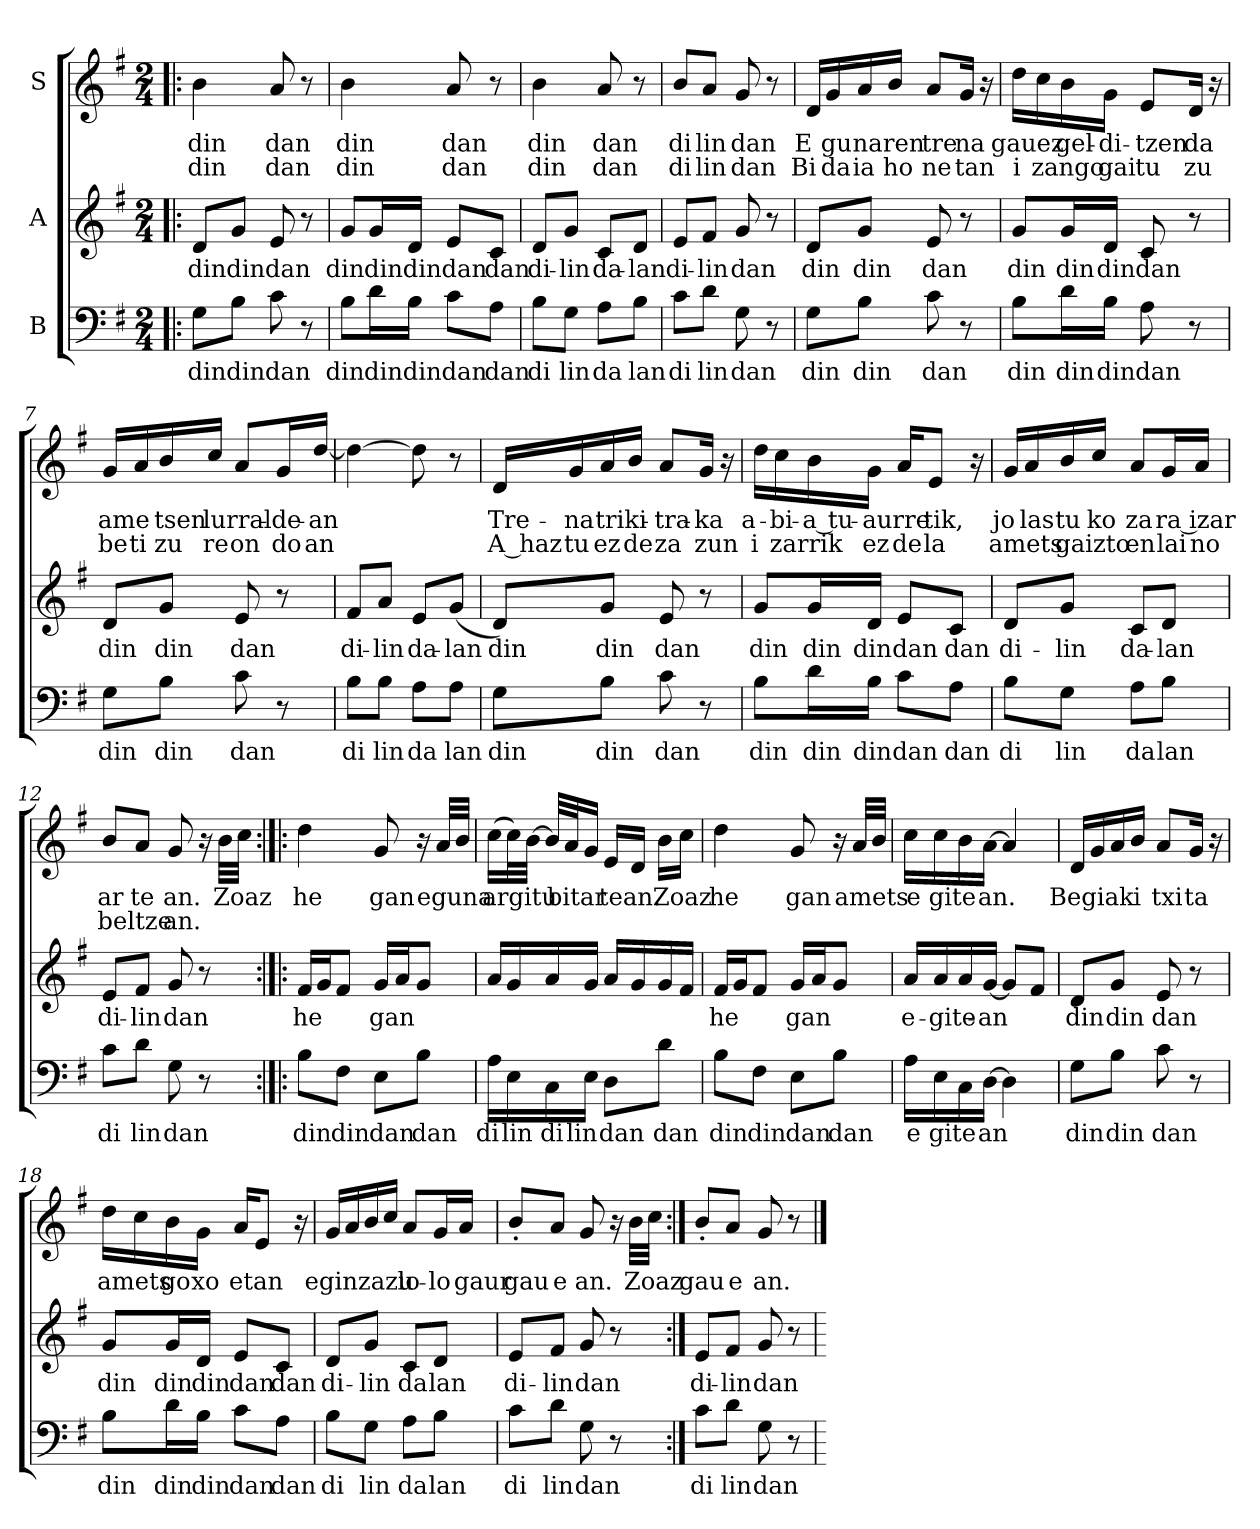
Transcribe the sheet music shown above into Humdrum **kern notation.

**kern	**text	**kern	**text	**kern	**text	**text
*part3	*part3	*part2	*part2	*part1	*part1	*part1
*staff3	*staff3	*staff2	*staff2	*staff1	*staff1	*staff1
*I"B	*	*I"A	*	*I"S	*	*
!!LO:PB:g=z
*stria5	*	*stria5	*	*stria5	*	*
*clefF4	*	*clefG2	*	*clefG2	*	*
*k[f#]	*	*k[f#]	*	*k[f#]	*	*
*G:	*	*G:	*	*G:	*	*
*M2/4	*	*M2/4	*	*M2/4	*	*
=1!|:	=1!|:	=1!|:	=1!|:	=1!|:	=1!|:	=1!|:
!	!LO:LY:b:cj	!	!LO:LY:b:cj	!	!LO:LY:b:cj	!LO:LY:b:cj
8G\L	din	8d/L	din	4b\	din	din
!	!LO:LY:b:cj	!	!LO:LY:b:cj	!	!	!
8B\J	din	8g/J	din	.	.	.
!	!LO:LY:b:cj	!	!LO:LY:b:cj	!	!LO:LY:b:cj	!LO:LY:b:cj
8c\	dan	8e/	dan	8a/	dan	dan
8r	.	8r	.	8r	.	.
=2	=2	=2	=2	=2	=2	=2
!	!LO:LY:b:cj	!	!LO:LY:b:cj	!	!LO:LY:b:cj	!LO:LY:b:cj
8B\L	din	8g/L	din	4b\	din	din
!	!LO:LY:b:cj	!	!LO:LY:b:cj	!	!	!
16d\	din	16g/	din	.	.	.
!	!LO:LY:b:cj	!	!LO:LY:b:cj	!	!	!
16B\J	din	16d/J	din	.	.	.
!	!LO:LY:b:cj	!	!LO:LY:b:cj	!	!LO:LY:b:cj	!LO:LY:b:cj
8c\L	dan	8e/L	dan	8a/	dan	dan
!	!LO:LY:b:cj	!	!LO:LY:b:cj	!	!	!
8A\J	dan	8c/J	dan	8r	.	.
=3	=3	=3	=3	=3	=3	=3
!	!LO:LY:b:cj	!	!LO:LY:b:cj	!	!LO:LY:b:cj	!LO:LY:b:cj
8B\L	di	8d/L	di-	4b\	din	din
!	!LO:LY:b:cj	!	!LO:LY:b:cj	!	!	!
8G\J	lin	8g/J	-lin	.	.	.
!	!LO:LY:b:cj	!	!LO:LY:b:cj	!	!LO:LY:b:cj	!LO:LY:b:cj
8A\L	da	8c/L	da-	8a/	dan	dan
!	!LO:LY:b:cj	!	!LO:LY:b:cj	!	!	!
8B\J	lan	8d/J	-lan	8r	.	.
=4	=4	=4	=4	=4	=4	=4
!	!LO:LY:b:cj	!	!LO:LY:b:cj	!	!LO:LY:b:cj	!LO:LY:b:cj
8c\L	di	8e/L	di-	8b/L	di	di
!	!LO:LY:b:cj	!	!LO:LY:b:cj	!	!LO:LY:b:cj	!LO:LY:b:cj
8d\J	lin	8f#/J	-lin	8a/J	lin	lin
!	!LO:LY:b:cj	!	!LO:LY:b:cj	!	!LO:LY:b:cj	!LO:LY:b:cj
8G\	dan	8g/	dan	8g/	dan	dan
8r	.	8r	.	8r	.	.
=5	=5	=5	=5	=5	=5	=5
!	!LO:LY:b:cj	!	!LO:LY:b:cj	!	!LO:LY:b:cj	!LO:LY:b:cj
8G\L	din	8d/L	din	16d/L	E	Bi
!	!	!	!	!	!LO:LY:b:cj	!LO:LY:b:cj
.	.	.	.	16g/	gu	da
!	!LO:LY:b:cj	!	!LO:LY:b:cj	!	!LO:LY:b:cj	!LO:LY:b:cj
8B\J	din	8g/J	din	16a/	na	ia
!	!	!	!	!	!LO:LY:b:cj	!LO:LY:b:cj
.	.	.	.	16b/J	ren	ho
!	!LO:LY:b:cj	!	!LO:LY:b:cj	!	!LO:LY:b:cj	!LO:LY:b:cj
8c\	dan	8e/	dan	8a/L	tre	ne
!	!	!	!	!	!LO:LY:b:cj	!LO:LY:b:cj
8r	.	8r	.	16g/J	na	tan
.	.	.	.	16ra	.	.
!!LO:LB:g=z
=6	=6	=6	=6	=6	=6	=6
!	!LO:LY:b:cj	!	!LO:LY:b:cj	!	!LO:LY:b:cj	!LO:LY:b:cj
8B\L	din	8g/L	din	16dd\L	gauez	i
!	!	!	!	!	!	!LO:LY:b:cj
.	.	.	.	16cc\	.	zango
!	!LO:LY:b:cj	!	!LO:LY:b:cj	!	!LO:LY:b:cj	!
16d\	din	16g/	din	16b\	gel-	.
!	!LO:LY:b:cj	!	!LO:LY:b:cj	!	!LO:LY:b:cj	!LO:LY:b:cj
16B\J	din	16d/J	din	16g\J	-di-	-gai
!	!LO:LY:b:cj	!	!LO:LY:b:cj	!	!LO:LY:b:cj	!LO:LY:b:cj
8A\	dan	8c/	dan	8e/L	tzen	tu
!	!	!	!	!	!LO:LY:b:cj	!LO:LY:b:cj
8r	.	8r	.	16d/J	da	zu
.	.	.	.	16ra	.	.
=7	=7	=7	=7	=7	=7	=7
!	!LO:LY:b:cj	!	!LO:LY:b:cj	!	!LO:LY:b	!LO:LY:b:cj
8G\L	din	8d/L	din	16g/L	ame	be
!	!	!	!	!	!	!LO:LY:b:cj
.	.	.	.	16a/	.	ti
!	!LO:LY:b:cj	!	!LO:LY:b:cj	!	!LO:LY:b:cj	!LO:LY:b:cj
8B\J	din	8g/J	din	16b/	tsen	zu
!	!	!	!	!	!LO:LY:b	!LO:LY:b:cj
.	.	.	.	16cc/J	lurral-	-re
!	!LO:LY:b:cj	!	!LO:LY:b:cj	!	!	!LO:LY:b:cj
8c\	dan	8e/	dan	8a/L	.	on
!	!	!	!	!	!LO:LY:b:cj	!LO:LY:b:cj
8r	.	8r	.	16g/	de-	-do
!	!	!	!	!	!LO:LY:b	!LO:LY:b
.	.	.	.	[>16dd/J	an	an
=8	=8	=8	=8	=8	=8	=8
!	!LO:LY:b:cj	!	!LO:LY:b:cj	!	!	!
8B\L	di	8f#/L	di-	4dd\_>	.	.
!	!LO:LY:b:cj	!	!LO:LY:b:cj	!	!	!
8B\J	lin	8a/J	-lin	.	.	.
!	!LO:LY:b:cj	!	!LO:LY:b:cj	!	!	!
8A\L	da	8e/L	da-	8dd\]	.	.
!	!LO:LY:b:cj	!	!LO:LY:b:cj	!	!	!
8A\J	lan	(>8g/J	-lan	8r	.	.
=9	=9	=9	=9	=9	=9	=9
!	!LO:LY:b:cj	!	!LO:LY:b:cj	!	!LO:LY:b:cj	!LO:LY:b:rj
8G\L	din	8d/L)	din	16d/L	Tre-	-A haz
!	!	!	!	!	!LO:LY:b:cj	!LO:LY:b:cj
.	.	.	.	16g/	na	tu
!	!LO:LY:b:cj	!	!LO:LY:b:cj	!	!LO:LY:b	!LO:LY:b:cj
8B\J	din	8g/J	din	16a/	triki-	-ez
!	!	!	!	!	!	!LO:LY:b:cj
.	.	.	.	16b/J	.	de
!	!LO:LY:b:cj	!	!LO:LY:b:cj	!	!LO:LY:b:cj	!LO:LY:b:cj
8c\	dan	8e/	dan	8a/L	tra-	-za
!	!	!	!	!	!LO:LY:b:cj	!LO:LY:b:cj
8r	.	8r	.	16g/J	ka	zun
.	.	.	.	16ra	.	.
=10	=10	=10	=10	=10	=10	=10
!	!LO:LY:b:cj	!	!LO:LY:b:cj	!	!LO:LY:b:cj	!LO:LY:b:cj
8B\L	din	8g/L	din	16dd\L	a-	-i
!	!	!	!	!	!LO:LY:b:cj	!LO:LY:b
.	.	.	.	16cc\	bi-	-zarrik
!	!LO:LY:b:cj	!	!LO:LY:b:cj	!	!LO:LY:b:cj	!
16d\	din	16g/	din	16b\	a tu-	.
!	!LO:LY:b:cj	!	!LO:LY:b:cj	!	!LO:LY:b	!LO:LY:b:cj
16B\J	din	16d/J	din	16g\J	-aurre	ez
!	!LO:LY:b:cj	!	!LO:LY:b:cj	!	!	!LO:LY:b:cj
8c\L	dan	8e/L	dan	16a/L	.	de
!	!	!	!	!	!LO:LY:b:cj	!LO:LY:b:cj
.	.	.	.	8e/J	tik,	la
!	!LO:LY:b:cj	!	!LO:LY:b:cj	!	!	!
8A\J	dan	8c/J	dan	.	.	.
.	.	.	.	16ra	.	.
!!LO:LB:g=z
=11	=11	=11	=11	=11	=11	=11
!	!LO:LY:b:cj	!	!LO:LY:b:cj	!	!LO:LY:b:cj	!LO:LY:b
8B\L	di	8d/L	di-	16g/L	jo	amets
!	!	!	!	!	!LO:LY:b:cj	!
.	.	.	.	16a/	las	.
!	!LO:LY:b:cj	!	!LO:LY:b:cj	!	!LO:LY:b:cj	!LO:LY:b:cj
8G\J	lin	8g/J	-lin	16b/	tu	gaizto
!	!	!	!	!	!LO:LY:b:cj	!
.	.	.	.	16cc/J	ko	.
!	!LO:LY:b:cj	!	!LO:LY:b:cj	!	!LO:LY:b:cj	!LO:LY:b:cj
8A\L	da	8c/L	da-	8a/L	za	en
!	!LO:LY:b:cj	!	!LO:LY:b:cj	!	!LO:LY:b:rj	!LO:LY:b:cj
8B\J	lan	8d/J	-lan	16g/	ra izar	lai
!	!	!	!	!	!	!LO:LY:b:cj
.	.	.	.	16a/J	.	no
=12	=12	=12	=12	=12	=12	=12
!	!LO:LY:b:cj	!	!LO:LY:b:cj	!	!LO:LY:b:cj	!LO:LY:b
8c\L	di	8e/L	di-	8b/L	ar	beltze
!	!LO:LY:b:cj	!	!LO:LY:b:cj	!	!LO:LY:b:cj	!
8d\J	lin	8f#/J	-lin	8a/J	te	.
!	!LO:LY:b:cj	!	!LO:LY:b:cj	!	!LO:LY:b:cj	!LO:LY:b:cj
8G\	dan	8g/	dan	8g/	an.	an.
8r	.	8r	.	16ra	.	.
!	!	!	!	!	!LO:LY:b:cj	!
.	.	.	.	32b\L	Zoaz	.
.	.	.	.	32cc\J	.	.
=13:|!|:	=13:|!|:	=13:|!|:	=13:|!|:	=13:|!|:	=13:|!|:	=13:|!|:
!	!LO:LY:b:cj	!	!LO:LY:b:cj	!	!LO:LY:b:cj	!
8B\L	din	16f#/L	he	4dd\	he	.
.	.	16g/	.	.	.	.
!	!LO:LY:b:cj	!	!	!	!	!
8F#\J	din	8f#/J	.	.	.	.
!	!LO:LY:b:cj	!	!LO:LY:b	!	!LO:LY:b:cj	!
8E\L	dan	16g/L	gan	8g/	gan	.
.	.	16a/	.	.	.	.
!	!LO:LY:b:cj	!	!	!	!	!
8B\J	dan	8g/J	.	16ra	.	.
!	!	!	!	!	!LO:LY:b	!
.	.	.	.	32a/L	eguna	.
.	.	.	.	32b/J	.	.
=14	=14	=14	=14	=14	=14	=14
!	!LO:LY:b:cj	!	!	!	!LO:LY:b	!
16A\L	di	16a/L	.	(<16cc\L	argitu	.
!	!LO:LY:b:cj	!	!	!	!	!
16E\	lin	16g/	.	32cc\)	.	.
.	.	.	.	[>32b\J	.	.
!	!LO:LY:b:cj	!	!	!	!	!
16C\	di	16a/	.	32b/L]	.	.
!	!	!	!	!	!LO:LY:b	!
.	.	.	.	32a/	bitar	.
!	!LO:LY:b:cj	!	!	!	!	!
16E\J	lin	16g/J	.	16g/J	.	.
!	!LO:LY:b:cj	!	!	!	!LO:LY:b	!
8D\L	dan	16a/L	.	16e/L	tean.	.
.	.	16g/	.	16d/J	.	.
!	!LO:LY:b:cj	!	!	!	!LO:LY:b:cj	!
8d\J	dan	16g/	.	16b\L	Zoaz	.
.	.	16f#/J	.	16cc\J	.	.
=15	=15	=15	=15	=15	=15	=15
!	!LO:LY:b:cj	!	!LO:LY:b:cj	!	!LO:LY:b:cj	!
8B\L	din	16f#/L	he	4dd\	he	.
.	.	16g/	.	.	.	.
!	!LO:LY:b:cj	!	!	!	!	!
8F#\J	din	8f#/J	.	.	.	.
!	!LO:LY:b:cj	!	!LO:LY:b	!	!LO:LY:b:cj	!
8E\L	dan	16g/L	gan	8g/	gan	.
.	.	16a/	.	.	.	.
!	!LO:LY:b:cj	!	!	!	!	!
8B\J	dan	8g/J	.	16ra	.	.
!	!	!	!	!	!LO:LY:b	!
.	.	.	.	32a/L	amets	.
.	.	.	.	32b/J	.	.
!!LO:LB:g=z
=16	=16	=16	=16	=16	=16	=16
!	!LO:LY:b:cj	!	!LO:LY:b:cj	!	!LO:LY:b:cj	!
16A\L	e	16a/L	e-	16cc\L	e	.
!	!LO:LY:b	!	!LO:LY:b	!	!LO:LY:b	!
16E\	gite	16a/	-gite-	16cc\	gite	.
16C\	.	16a/	.	16b\	.	.
!	!LO:LY:b	!	!LO:LY:b	!	!LO:LY:b	!
[>16D\J	an	[<16g/J	-an	[<16a\J	an.	.
4D\]	.	8g/L]	.	4a/]	.	.
.	.	8f#/J	.	.	.	.
=17	=17	=17	=17	=17	=17	=17
!	!LO:LY:b:cj	!	!LO:LY:b:cj	!	!LO:LY:b	!
8G\L	din	8d/L	din	16d/L	Begiak	.
.	.	.	.	16g/	.	.
!	!LO:LY:b:cj	!	!LO:LY:b:cj	!	!	!
8B\J	din	8g/J	din	16a/	.	.
!	!	!	!	!	!LO:LY:b:cj	!
.	.	.	.	16b/J	i	.
!	!LO:LY:b:cj	!	!LO:LY:b:cj	!	!LO:LY:b:cj	!
8c\	dan	8e/	dan	8a/L	txi	.
!	!	!	!	!	!LO:LY:b:cj	!
8r	.	8r	.	16g/J	ta	.
.	.	.	.	16ra	.	.
=18	=18	=18	=18	=18	=18	=18
!	!LO:LY:b:cj	!	!LO:LY:b:cj	!	!LO:LY:b	!
8B\L	din	8g/L	din	16dd\L	amets	.
.	.	.	.	16cc\	.	.
!	!LO:LY:b:cj	!	!LO:LY:b:cj	!	!LO:LY:b:cj	!
16d\	din	16g/	din	16b\	go	.
!	!LO:LY:b:cj	!	!LO:LY:b:cj	!	!LO:LY:b:cj	!
16B\J	din	16d/J	din	16g\J	xo	.
!	!LO:LY:b:cj	!	!LO:LY:b:cj	!	!LO:LY:b	!
8c\L	dan	8e/L	dan	16a/L	etan	.
.	.	.	.	8e/J	.	.
!	!LO:LY:b:cj	!	!LO:LY:b:cj	!	!	!
8A\J	dan	8c/J	dan	.	.	.
.	.	.	.	16ra	.	.
=19	=19	=19	=19	=19	=19	=19
!	!LO:LY:b:cj	!	!LO:LY:b:cj	!	!LO:LY:b	!
8B\L	di	8d/L	di-	16g/L	eginzazu	.
.	.	.	.	16a/	.	.
!	!LO:LY:b:cj	!	!LO:LY:b:cj	!	!	!
8G\J	lin	8g/J	-lin	16b/	.	.
.	.	.	.	16cc/J	.	.
!	!LO:LY:b:cj	!	!LO:LY:b:cj	!	!LO:LY:b:cj	!
8A\L	da	8c/L	da	8a/L	lo-	.
!	!LO:LY:b:cj	!	!LO:LY:b:cj	!	!LO:LY:b:cj	!
8B\J	lan	8d/J	lan	16g/	-lo	.
!	!	!	!	!	!LO:LY:b:cj	!
.	.	.	.	16a/J	gaur	.
=20	=20	=20	=20	=20	=20	=20
!	!LO:LY:b:cj	!	!LO:LY:b:cj	!	!LO:LY:b:cj	!
8c\L	di	8e/L	di-	8b'>/L	gau	.
!	!LO:LY:b:cj	!	!LO:LY:b:cj	!	!LO:LY:b:cj	!
8d\J	lin	8f#/J	-lin	8a/J	e	.
!	!LO:LY:b:cj	!	!LO:LY:b:cj	!	!LO:LY:b:cj	!
8G\	dan	8g/	dan	8g/	an.	.
8r	.	8r	.	16ra	.	.
!	!	!	!	!	!LO:LY:b:cj	!
.	.	.	.	32b\L	Zoaz	.
.	.	.	.	32cc\J	.	.
=21:|!	=21:|!	=21:|!	=21:|!	=21:|!	=21:|!	=21:|!
!	!LO:LY:b:cj	!	!LO:LY:b:cj	!	!LO:LY:b:cj	!
8c\L	di	8e/L	di-	8b'>/L	gau	.
!	!LO:LY:b:cj	!	!LO:LY:b:cj	!	!LO:LY:b:cj	!
8d\J	lin	8f#/J	-lin	8a/J	e	.
!	!LO:LY:b:cj	!	!LO:LY:b:cj	!	!LO:LY:b:cj	!
8G\	dan	8g/	dan	8g/	an.	.
8r	.	8r	.	8r	.	.
=	==	=	==	==	==	==
*-	*-	*-	*-	*-	*-	*-
